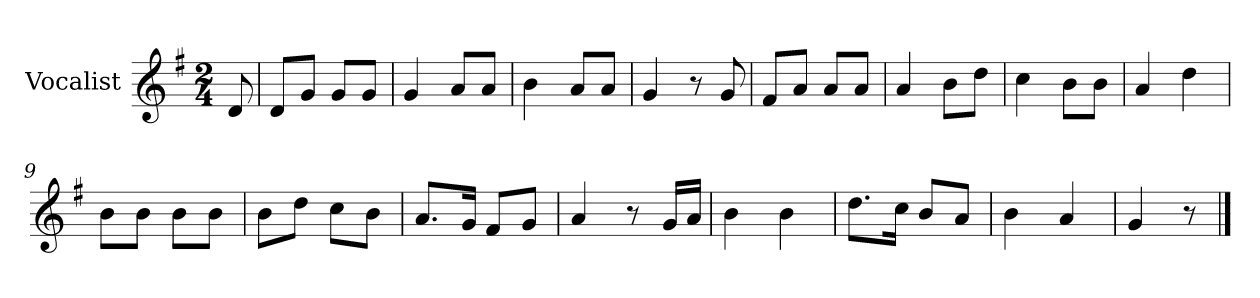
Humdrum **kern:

**kern
*part1
*staff1
*I"Vocalist
*k[f#]
*G:
*M2/4
=
8d
=1
8dL
8gJ
8gL
8gJ
=2
4g
8aL
8aJ
=3
4b
8aL
8aJ
=4
4g
8r
8g
=5
8f#L
8aJ
8aL
8aJ
=6
4a
8bL
8ddJ
=7
4cc
8bL
8bJ
=8
4a
4dd
=9
8bL
8bJ
8bL
8bJ
=10
8bL
8ddJ
8ccL
8bJ
=11
8.aL
16gJk
8f#L
8gJ
=12
4a
8r
16gLL
16aJJ
=13
4b
4b
=14
8.ddL
16ccJk
8bL
8aJ
=15
4b
4a
=16
4g
8r
==
*-
